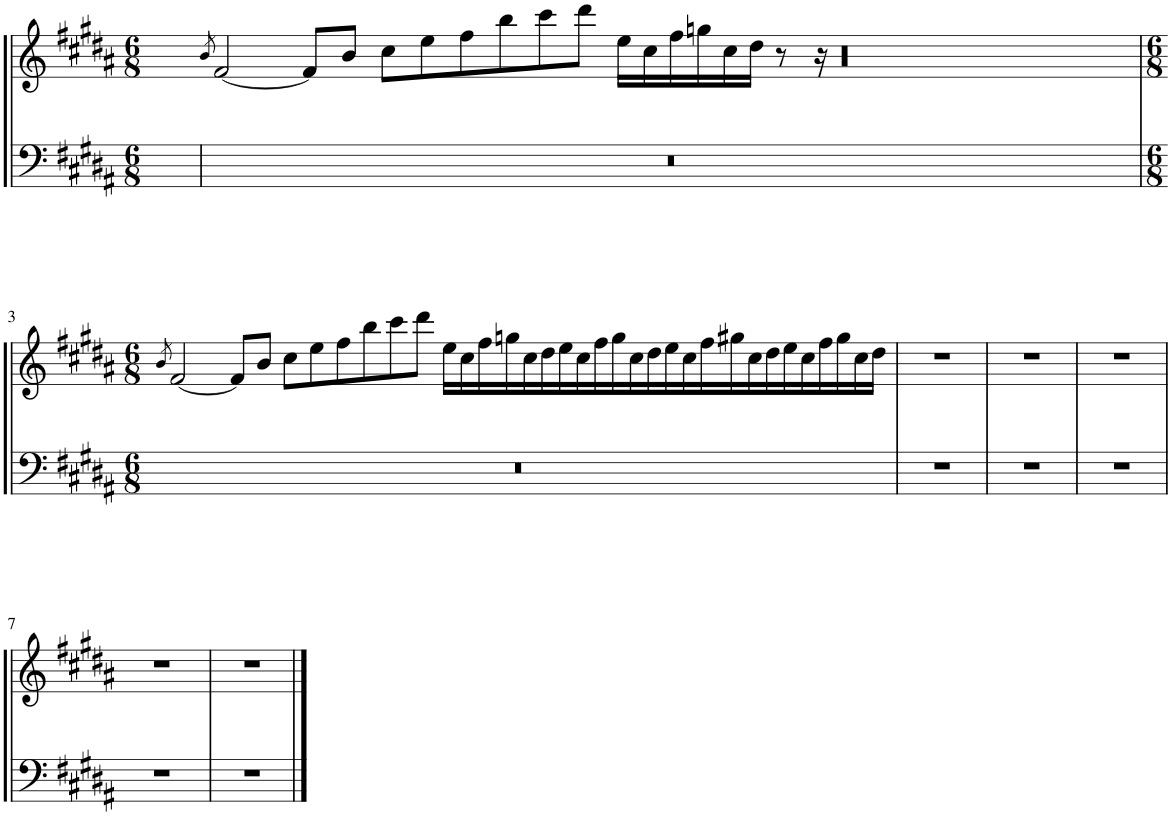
**kern	**kern
*part1	*part1
*staff2	*staff1
*I"Piano	*
*I'Pno.	*
*clefF4	*clefG2
*k[f#c#g#d#a#]	*k[f#c#g#d#a#]
*M6/8	*M6/8
=1	=1
8ryy	8ryy
=2-	=2-
*M97/16	*M97/16
.	8qb/
16%97r	[2f#/
.	8f#/L]
.	8b/J
.	8cc#\L
.	8ee\
.	8ff#\
.	8bb\
.	8ccc#\
.	8ddd#\J
.	16ee\LL
.	16cc#\
.	16ff#\
.	16ggn\
.	16cc#\
.	16dd#\JJ
.	8r
.	16r
.	00r
!!LO:LB:g=z
=3	=3
*M6/8	*M6/8
.	8qb/
2.r	[2f#/
.	8f#/L]
.	8b/J
0ryy	8cc#\L
.	8ee\
.	8ff#\
.	8bb\
.	8ccc#\
.	8ddd#\J
.	16ee\LL
.	16cc#\
.	16ff#\
.	16ggn\
.	16cc#\
.	16dd#\
.	16ee\
.	16cc#\
.	16ff#\
.	16gg\
.	16cc#\
.	16dd#\
.	16ee\
.	16cc#\
.	16ff#\
.	16gg#X\
.	16cc#\
.	16dd#\
.	16ee\
.	16cc#\
4ryy	16ff#\
.	16gg#\
.	16cc#\
.	16dd#\JJ
=4	=4
2.r	2.r
=5	=5
2.r	2.r
=6	=6
2.r	2.r
!!LO:LB:g=z
=7	=7
2.r	2.r
=8	=8
2.r	2.r
==	==
*-	*-
